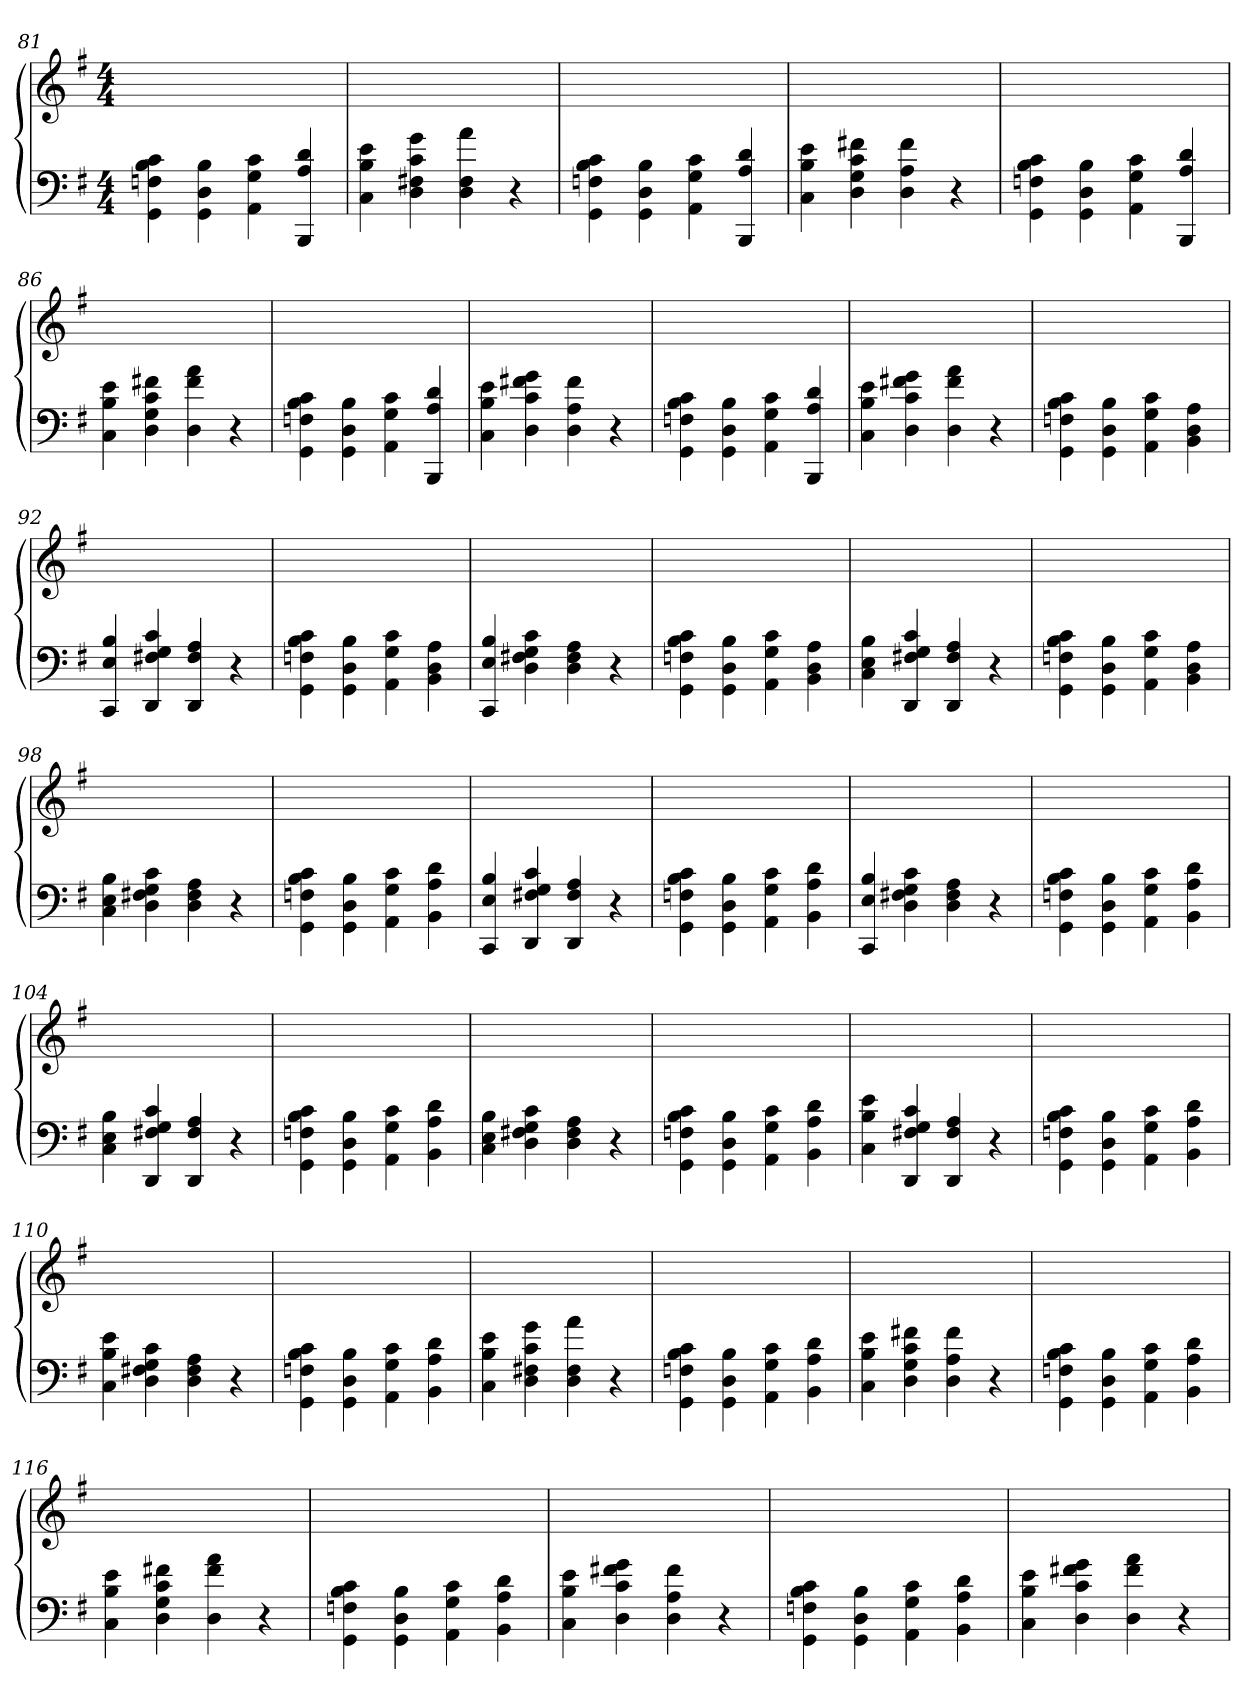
**kern	**kern
*part2	*part1
*staff2	*staff1
*clefF4	*clefG2
*k[f#]	*k[f#]
*G:	*G:
*M4/4	*M4/4
=81	=81
4GG 4Fn 4B 4c	1ryy
4GG 4D 4B	.
4AA 4G 4c	.
4BBB 4A 4d	.
=82	=82
4C 4B 4e	1ryy
4D 4F#X 4c 4g	.
4D 4F# 4a	.
4r	.
=83	=83
4GG 4Fn 4B 4c	1ryy
4GG 4D 4B	.
4AA 4G 4c	.
4BBB 4A 4d	.
=84	=84
4C 4B 4e	1ryy
4D 4G 4c 4f#X	.
4D 4A 4f#	.
4r	.
=85	=85
4GG 4Fn 4B 4c	1ryy
4GG 4D 4B	.
4AA 4G 4c	.
4BBB 4A 4d	.
=86	=86
4C 4B 4e	1ryy
4D 4G 4c 4f#X	.
4D 4f# 4a	.
4r	.
=87	=87
4GG 4Fn 4B 4c	1ryy
4GG 4D 4B	.
4AA 4G 4c	.
4BBB 4A 4d	.
=88	=88
4C 4B 4e	1ryy
4D 4c 4f#X 4g	.
4D 4A 4f#	.
4r	.
=89	=89
4GG 4Fn 4B 4c	1ryy
4GG 4D 4B	.
4AA 4G 4c	.
4BBB 4A 4d	.
=90	=90
4C 4B 4e	1ryy
4D 4c 4f#X 4g	.
4D 4f# 4a	.
4r	.
=91	=91
4GG 4Fn 4B 4c	1ryy
4GG 4D 4B	.
4AA 4G 4c	.
4BB 4D 4A	.
=92	=92
4CC 4E 4B	1ryy
4DD 4F#X 4G 4c	.
4DD 4F# 4A	.
4r	.
=93	=93
4GG 4Fn 4B 4c	1ryy
4GG 4D 4B	.
4AA 4G 4c	.
4BB 4D 4A	.
=94	=94
4CC 4E 4B	1ryy
4D 4F#X 4G 4c	.
4D 4F# 4A	.
4r	.
=95	=95
4GG 4Fn 4B 4c	1ryy
4GG 4D 4B	.
4AA 4G 4c	.
4BB 4D 4A	.
=96	=96
4C 4E 4B	1ryy
4DD 4F#X 4G 4c	.
4DD 4F# 4A	.
4r	.
=97	=97
4GG 4Fn 4B 4c	1ryy
4GG 4D 4B	.
4AA 4G 4c	.
4BB 4D 4A	.
=98	=98
4C 4E 4B	1ryy
4D 4F#X 4G 4c	.
4D 4F# 4A	.
4r	.
=99	=99
4GG 4Fn 4B 4c	1ryy
4GG 4D 4B	.
4AA 4G 4c	.
4BB 4A 4d	.
=100	=100
4CC 4E 4B	1ryy
4DD 4F#X 4G 4c	.
4DD 4F# 4A	.
4r	.
=101	=101
4GG 4Fn 4B 4c	1ryy
4GG 4D 4B	.
4AA 4G 4c	.
4BB 4A 4d	.
=102	=102
4CC 4E 4B	1ryy
4D 4F#X 4G 4c	.
4D 4F# 4A	.
4r	.
=103	=103
4GG 4Fn 4B 4c	1ryy
4GG 4D 4B	.
4AA 4G 4c	.
4BB 4A 4d	.
=104	=104
4C 4E 4B	1ryy
4DD 4F#X 4G 4c	.
4DD 4F# 4A	.
4r	.
=105	=105
4GG 4Fn 4B 4c	1ryy
4GG 4D 4B	.
4AA 4G 4c	.
4BB 4A 4d	.
=106	=106
4C 4E 4B	1ryy
4D 4F#X 4G 4c	.
4D 4F# 4A	.
4r	.
=107	=107
4GG 4Fn 4B 4c	1ryy
4GG 4D 4B	.
4AA 4G 4c	.
4BB 4A 4d	.
=108	=108
4C 4B 4e	1ryy
4DD 4F#X 4G 4c	.
4DD 4F# 4A	.
4r	.
=109	=109
4GG 4Fn 4B 4c	1ryy
4GG 4D 4B	.
4AA 4G 4c	.
4BB 4A 4d	.
=110	=110
4C 4B 4e	1ryy
4D 4F#X 4G 4c	.
4D 4F# 4A	.
4r	.
=111	=111
4GG 4Fn 4B 4c	1ryy
4GG 4D 4B	.
4AA 4G 4c	.
4BB 4A 4d	.
=112	=112
4C 4B 4e	1ryy
4D 4F#X 4c 4g	.
4D 4F# 4a	.
4r	.
=113	=113
4GG 4Fn 4B 4c	1ryy
4GG 4D 4B	.
4AA 4G 4c	.
4BB 4A 4d	.
=114	=114
4C 4B 4e	1ryy
4D 4G 4c 4f#X	.
4D 4A 4f#	.
4r	.
=115	=115
4GG 4Fn 4B 4c	1ryy
4GG 4D 4B	.
4AA 4G 4c	.
4BB 4A 4d	.
=116	=116
4C 4B 4e	1ryy
4D 4G 4c 4f#X	.
4D 4f# 4a	.
4r	.
=117	=117
4GG 4Fn 4B 4c	1ryy
4GG 4D 4B	.
4AA 4G 4c	.
4BB 4A 4d	.
=118	=118
4C 4B 4e	1ryy
4D 4c 4f#X 4g	.
4D 4A 4f#	.
4r	.
=119	=119
4GG 4Fn 4B 4c	1ryy
4GG 4D 4B	.
4AA 4G 4c	.
4BB 4A 4d	.
=120	=120
4C 4B 4e	1ryy
4D 4c 4f#X 4g	.
4D 4f# 4a	.
4r	.
=	=
*-	*-
